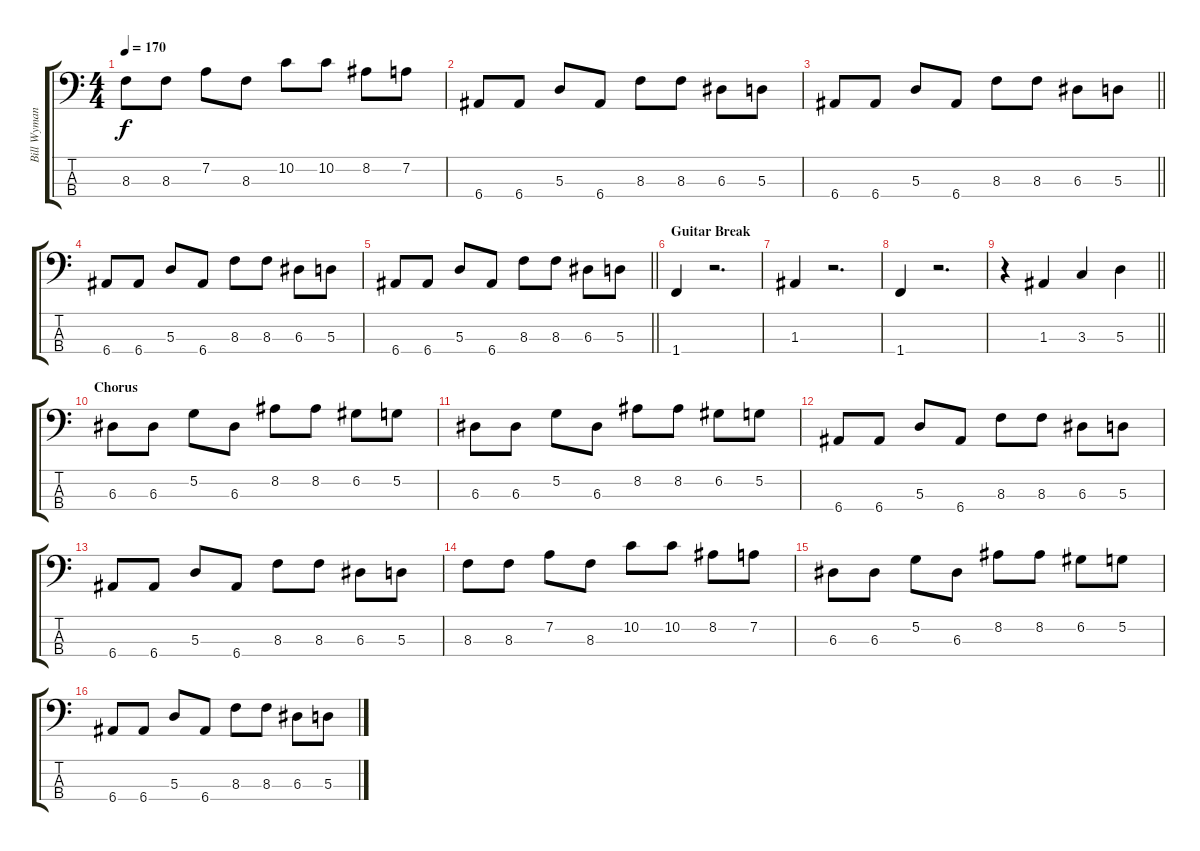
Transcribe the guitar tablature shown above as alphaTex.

\track ("Bill Wyman" "Bill Wyman") {instrument electricbassfinger}
\staff {score tabs}
\tuning (G2 D2 A1 E1) {hide}
\ts (4 4)
\tempo 170
\clef f4
\ks c
8.3.8{dy f} 8.3.8 7.2.8 8.3.8 10.2.8 10.2.8 8.2.8 7.2.8 |
6.4.8 6.4.8 5.3.8 6.4.8 8.3.8 8.3.8 6.3.8 5.3.8 |
\barLineRight lightlight
6.4.8 6.4.8 5.3.8 6.4.8 8.3.8 8.3.8 6.3.8 5.3.8 |
6.4.8 6.4.8 5.3.8 6.4.8 8.3.8 8.3.8 6.3.8 5.3.8 |
\barLineRight lightlight
6.4.8 6.4.8 5.3.8 6.4.8 8.3.8 8.3.8 6.3.8 5.3.8 |
\section ("" "Guitar Break")
1.4.4 r.2{d} |
1.3.4 r.2{d} |
1.4.4 r.2{d} |
\barLineRight lightlight
r.4 1.3.4 3.3.4 5.3.4 |
\section ("" "Chorus")
6.3.8 6.3.8 5.2.8 6.3.8 8.2.8 8.2.8 6.2.8 5.2.8 |
6.3.8 6.3.8 5.2.8 6.3.8 8.2.8 8.2.8 6.2.8 5.2.8 |
6.4.8 6.4.8 5.3.8 6.4.8 8.3.8 8.3.8 6.3.8 5.3.8 |
6.4.8 6.4.8 5.3.8 6.4.8 8.3.8 8.3.8 6.3.8 5.3.8 |
8.3.8 8.3.8 7.2.8 8.3.8 10.2.8 10.2.8 8.2.8 7.2.8 |
6.3.8 6.3.8 5.2.8 6.3.8 8.2.8 8.2.8 6.2.8 5.2.8 |
6.4.8 6.4.8 5.3.8 6.4.8 8.3.8 8.3.8 6.3.8 5.3.8
